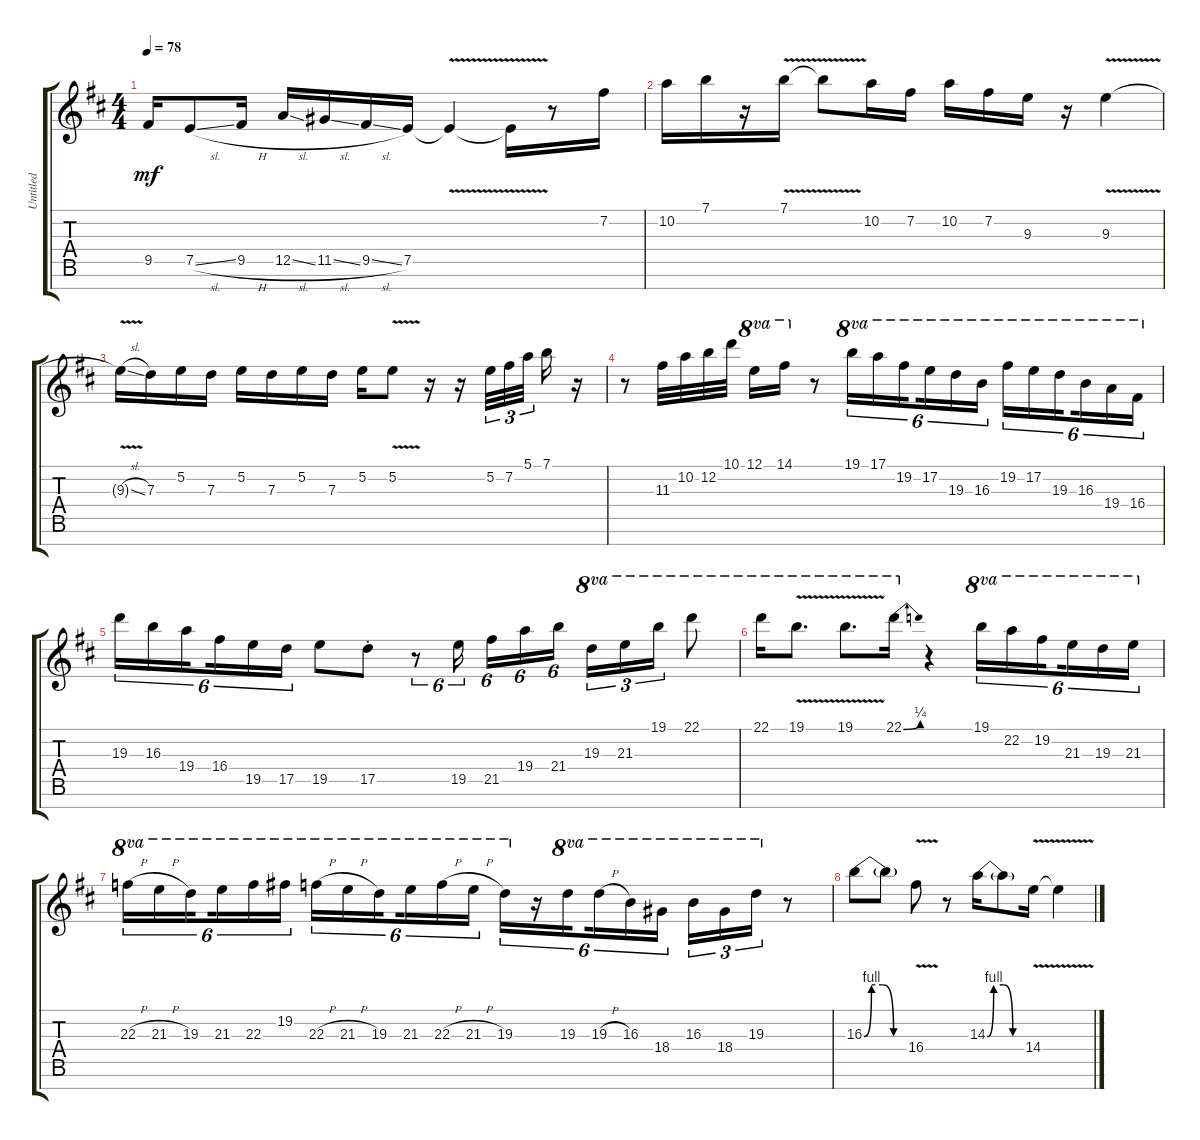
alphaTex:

\track ("Untitled" "Untitled") {instrument overdrivenguitar}
\staff {score tabs}
\tuning (E4 B3 G3 D3 A2 E2 B1) {hide}
\ts (4 4)
\tempo 78
\clef g2
\ks d
9.5{t}.16{dy mf} 7.5{sl}.8 9.5{h}.16 12.5{sl}.16 11.5{sl}.16 9.5{sl}.16 7.5.16 7.5{v t}.4 7.5{v t}.16 r.8 7.2.16 |
10.2.16 7.1.16 r.16 7.1{v}.16 7.1{v t}.8 10.2.16 7.2.16 10.2.16 7.2.16 9.3.16 r.16 9.3{v}.4 |
9.3{sl t}.16 7.3.16 5.2.16 7.3.16 5.2.16 7.3.16 5.2.16 7.3.16 5.2.16 5.2{v}.8 r.16 r.16 5.2.32{tu (3 2)} 7.2.32{tu (3 2)} 5.1.32{tu (3 2) beam splitsecondary} 7.1.16 r.16 |
r.8 11.3.32 10.2.32 12.2.32 10.1.32 12.1.16{ot 8va} 14.1.16{ot 8va} r.8 19.1.16{tu (6 4) ot 8va} 17.1.16{tu (6 4) ot 8va} 19.2.16{tu (6 4) ot 8va beam splitsecondary} 17.2.16{tu (6 4) ot 8va} 19.3.16{tu (6 4) ot 8va} 16.3.16{tu (6 4) ot 8va} 19.2.16{tu (6 4) ot 8va} 17.2.16{tu (6 4) ot 8va} 19.3.16{tu (6 4) ot 8va beam splitsecondary} 16.3.16{tu (6 4) ot 8va} 19.4.16{tu (6 4) ot 8va} 16.4.16{tu (6 4) ot 8va} |
19.3.16{tu (6 4)} 16.3.16{tu (6 4)} 19.4.16{tu (6 4) beam splitsecondary} 16.4.16{tu (6 4)} 19.5.16{tu (6 4)} 17.5.16{tu (6 4)} 19.5.8 17.5{st}.8 r.8{tu (6 4)} 19.5.16{tu (6 4) beam splitsecondary} 21.5.16{tu (6 4)} 19.4.16{tu (6 4)} 21.4.16{tu (6 4)} 19.3.16{tu (3 2) ot 8va} 21.3.16{tu (3 2) ot 8va} 19.1.16{tu (3 2) ot 8va} 22.1.8{ot 8va} |
22.1.16{ot 8va} 19.1{v}.8{d ot 8va} 19.1{v}.8{d ot 8va} 22.1{be (bend 0 0 60 1)}.16{ot 8va} r.4 19.1.16{tu (6 4) ot 8va} 22.2.16{tu (6 4) ot 8va} 19.2.16{tu (6 4) ot 8va beam splitsecondary} 21.3.16{tu (6 4) ot 8va} 19.3.16{tu (6 4) ot 8va} 21.3.16{tu (6 4) ot 8va} |
22.3{h}.16{tu (6 4) ot 8va} 21.3{h}.16{tu (6 4) ot 8va} 19.3.16{tu (6 4) ot 8va beam splitsecondary} 21.3.16{tu (6 4) ot 8va} 22.3.16{tu (6 4) ot 8va} 19.2.16{tu (6 4) ot 8va} 22.3{h}.16{tu (6 4) ot 8va} 21.3{h}.16{tu (6 4) ot 8va} 19.3.16{tu (6 4) ot 8va beam splitsecondary} 21.3.16{tu (6 4) ot 8va} 22.3{h}.16{tu (6 4) ot 8va} 21.3{h}.16{tu (6 4) ot 8va} 19.3.16{tu (6 4) ot 8va} r.16{tu (6 4)} 19.3.16{tu (6 4) ot 8va beam splitsecondary} 19.3{h}.16{tu (6 4) ot 8va} 16.3.16{tu (6 4) ot 8va} 18.4.16{tu (6 4) ot 8va} 16.3.16{tu (3 2) ot 8va} 18.4.16{tu (3 2) ot 8va} 19.3.16{tu (3 2) ot 8va} r.8 |
16.3{be (custom 0 0 10 4 25 4 40 0 60 0)}.8 16.3{t}.8 16.4{v}.8 r.8 14.3{be (custom 0 0 10 4 25 4 40 0 60 0)}.16 14.3{t}.8 14.4{v}.16 14.4{v t}.4
